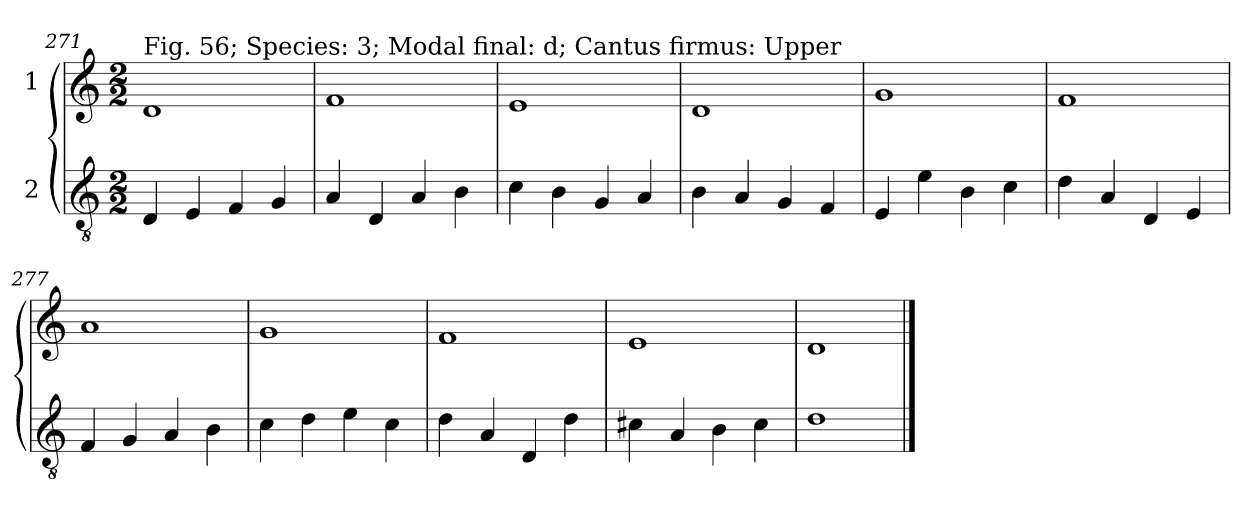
**kern	**kern
*part2	*part1
*staff2	*staff1
*I"2	*I"1
!!LO:LB:g=z
*clefGv2	*clefG2
*k[]	*k[]
*M2/2	*M2/2
=271	=271
!	!LO:TX:a:t=Fig. 56; Species&colon; 3; Modal final&colon; d; Cantus firmus&colon; Upper
4D/	1d
4E/	.
4F/	.
4G/	.
=272	=272
4A/	1f
4D/	.
4A/	.
4B\	.
=273	=273
4c\	1e
4B\	.
4G/	.
4A/	.
=274	=274
4B\	1d
4A/	.
4G/	.
4F/	.
=275	=275
4E/	1g
4e\	.
4B\	.
4c\	.
=276	=276
4d\	1f
4A/	.
4D/	.
4E/	.
!!LO:LB:g=z
=277	=277
4F/	1a
4G/	.
4A/	.
4B\	.
=278	=278
4c\	1g
4d\	.
4e\	.
4c\	.
=279	=279
4d\	1f
4A/	.
4D/	.
4d\	.
=280	=280
4c#X\	1e
4A/	.
4B\	.
4c#\	.
=281	=281
1d	1d
==	==
*-	*-
